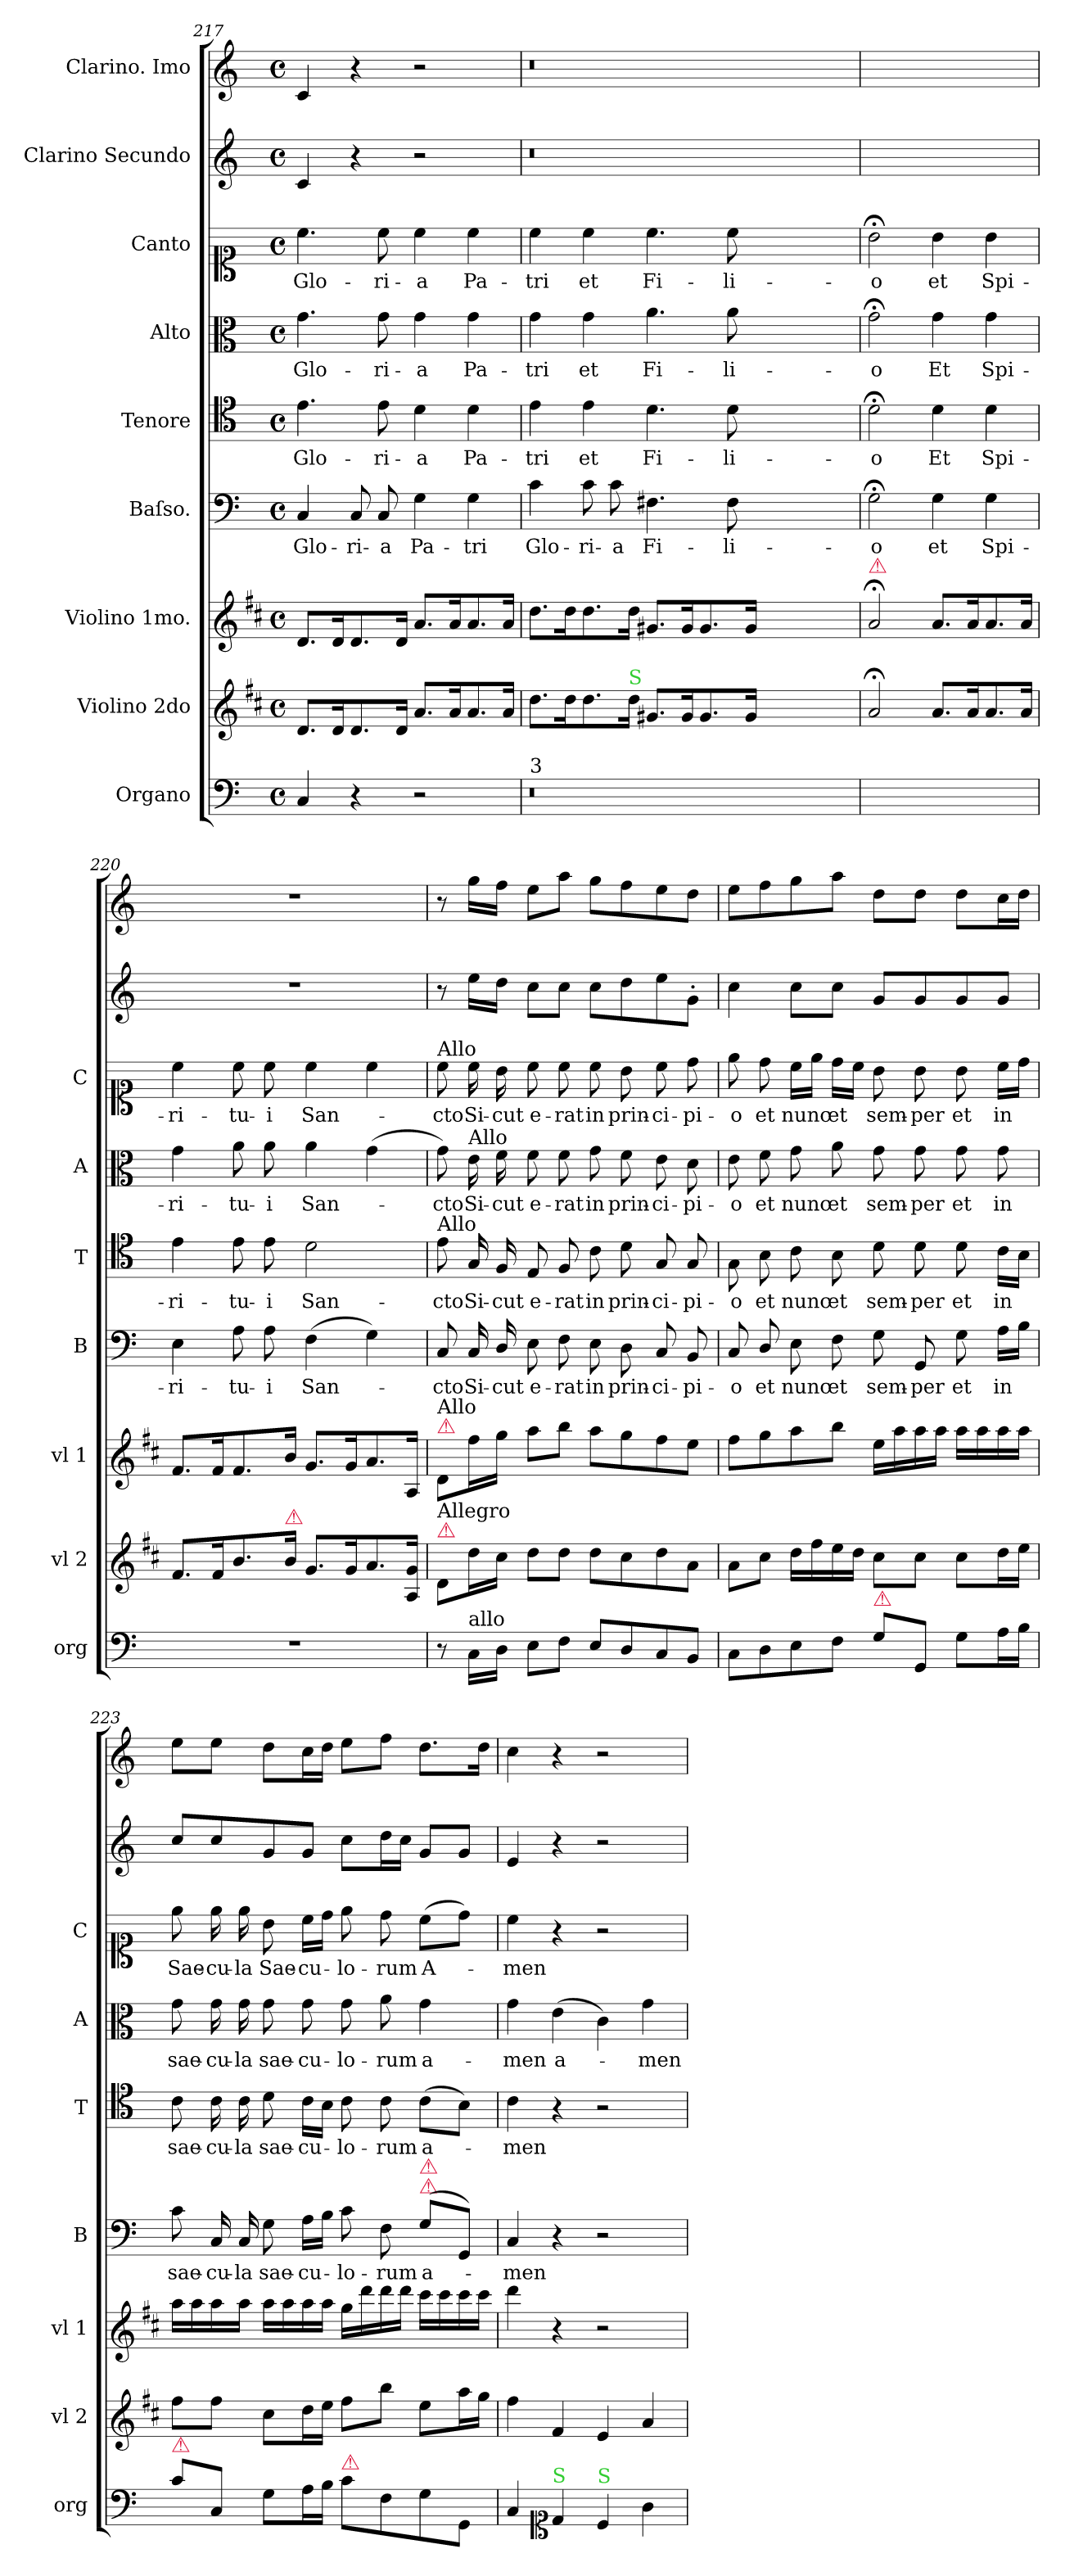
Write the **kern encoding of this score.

**kern	**kern	**kern	**kern	**text	**kern	**text	**kern	**text	**kern	**text	**kern	**kern
*part9	*part8	*part7	*part6	*part6	*part5	*part5	*part4	*part4	*part3	*part3	*part2	*part1
*staff9	*staff8	*staff7	*staff6	*staff6	*staff5	*staff5	*staff4	*staff4	*staff3	*staff3	*staff2	*staff1
*I"Organo	*I"Violino 2do	*I"Violino 1mo.	*I"Baſso.	*	*I"Tenore	*	*I"Alto	*	*I"Canto	*	*I"Clarino Secundo	*I"Clarino. Imo
*I'org	*I'vl 2	*I'vl 1	*I'B	*	*I'T	*	*I'A	*	*I'C	*	*	*
*clefF4	*clefG2	*clefG2	*clefF4	*	*clefC4	*	*clefC3	*	*clefC1	*	*clefG2	*clefG2
*	*ITrd1c2	*ITrd1c2	*	*	*	*	*	*	*	*	*	*
*k[]	*k[]	*k[]	*k[]	*	*k[]	*	*k[]	*	*k[]	*	*k[]	*k[]
*C:	*C:	*C:	*C:	*	*C:	*	*C:	*	*C:	*	*C:	*C:
*M4/4	*M4/4	*M4/4	*M4/4	*	*M4/4	*	*M4/4	*	*M4/4	*	*M4/4	*M4/4
*met(c)	*met(c)	*met(c)	*met(c)	*	*met(c)	*	*met(c)	*	*met(c)	*	*met(c)	*met(c)
=217	=217	=217	=217	=217	=217	=217	=217	=217	=217	=217	=217	=217
4C/	8.c/L	8.c/L	4C/	Glo-	4.e\	Glo-	4.g\	Glo-	4.cc\	Glo-	4c/	4c/
.	16c/K	16c/K	.	.	.	.	.	.	.	.	.	.
4r	8.c/	8.c/	8C/	-ri-	.	.	.	.	.	.	4r	4r
.	.	.	8C/	-a	8e\	-ri-	8g\	-ri-	8cc\	-ri-	.	.
.	16c/Jk	16c/Jk	.	.	.	.	.	.	.	.	.	.
2r	8.g/L	8.g/L	4G\	Pa-	4d\	-a	4g\	-a	4cc\	-a	2r	2r
.	16g/K	16g/K	.	.	.	.	.	.	.	.	.	.
.	8.g/	8.g/	4G\	-tri	4d\	Pa-	4g\	Pa-	4cc\	Pa-	.	.
.	16g/Jk	16g/Jk	.	.	.	.	.	.	.	.	.	.
=218	=218	=218	=218	=218	=218	=218	=218	=218	=218	=218	=218	=218
!LO:TX:a:t=3	!	!	!	!	!	!	!	!	!	!	!	!
0r	8.cc\L	8.cc\L	4c\	Glo-	4e\	-tri	4g\	-tri	4cc\	-tri	0r	0r
.	16cc\K	16cc\K	.	.	.	.	.	.	.	.	.	.
.	8.cc\	8.cc\	8c\	-ri-	4e\	et	4g\	et	4cc\	et	.	.
.	.	.	8c\	-a	.	.	.	.	.	.	.	.
!	!LO:TX:a:color=limegreen:t=S	!	!	!	!	!	!	!	!	!	!	!
.	16cc\Jk	16cc\Jk	.	.	.	.	.	.	.	.	.	.
.	8.f#X/L	8.f#X/L	4.F#X\	Fi-	4.d\	Fi-	4.a\	Fi-	4.cc\	Fi-	.	.
.	16f#/K	16f#/K	.	.	.	.	.	.	.	.	.	.
.	8.f#/	8.f#/	.	.	.	.	.	.	.	.	.	.
.	.	.	8F#\	-li-	8d\	-li-	8a\	-li-	8cc\	-li-	.	.
.	16f#/Jk	16f#/Jk	.	.	.	.	.	.	.	.	.	.
.	1ryy	1ryy	1ryy	.	1ryy	.	1ryy	.	1ryy	.	.	.
=219	=219	=219	=219	=219	=219	=219	=219	=219	=219	=219	=219	=219
!	!	!LO:TX:a:color=crimson:t=⚠	!	!	!	!	!	!	!	!	!	!
1ryy	2g;</	2g;</	2G;<\	-o	2d;<\	-o	2g;<\	-o	2b;<\	-o	1ryy	1ryy
.	8.g/L	8.g/L	4G\	et	4d\	Et	4g\	Et	4b\	et	.	.
.	16g/K	16g/K	.	.	.	.	.	.	.	.	.	.
.	8.g/	8.g/	4G\	Spi-	4d\	Spi-	4g\	Spi-	4b\	Spi-	.	.
.	16g/Jk	16g/Jk	.	.	.	.	.	.	.	.	.	.
=220	=220	=220	=220	=220	=220	=220	=220	=220	=220	=220	=220	=220
1r	8.e/L	8.e/L	4E\	-ri-	4e\	-ri-	4g\	-ri-	4cc\	-ri-	1r	1r
.	16e/K	16e/K	.	.	.	.	.	.	.	.	.	.
.	8.a/	8.e/	8A\	-tu-	8e\	-tu-	8a\	-tu-	8cc\	-tu-	.	.
.	.	.	8A\	-i	8e\	-i	8a\	-i	8cc\	-i	.	.
!	!LO:TX:a:color=crimson:t=⚠	!	!	!	!	!	!	!	!	!	!	!
.	16a/Jk	16a/Jk	.	.	.	.	.	.	.	.	.	.
.	8.f/L	8.f/L	(4F\	San-	2d\	San-	4a\	San-	4cc\	San-	.	.
.	16f/K	16f/K	.	.	.	.	.	.	.	.	.	.
.	8.g/	8.g/	4G\)	.	.	.	(4g\	.	4cc\	.	.	.
.	16G/ 16f/Jk	16G/Jk	.	.	.	.	.	.	.	.	.	.
=221	=221	=221	=221	=221	=221	=221	=221	=221	=221	=221	=221	=221
!	!	!	!	!	!	!	!	!	!LO:TX:a:t=Allo	!	!	!
!	!	!	!	!	!LO:TX:a:t=Allo	!	!	!	!	!	!	!
!	!	!LO:TX:a:color=crimson:t=⚠	!	!	!	!	!	!	!	!	!	!
!	!	!LO:TX:a:t=Allo	!	!	!	!	!	!	!	!	!	!
!	!LO:TX:a:color=crimson:t=⚠	!	!	!	!	!	!	!	!	!	!	!
!	!LO:TX:a:t=Allegro	!	!	!	!	!	!	!	!	!	!	!
8r	8c/L	8c/L	8C/	-cto	8e\	-cto	8g\)	-cto	8cc\	-cto	8r	8r
!	!	!	!	!	!	!	!LO:TX:a:t=Allo	!	!	!	!	!
!LO:TX:a:t=allo	!	!	!	!	!	!	!	!	!	!	!	!
16C\LL	16cc\L	16ee\L	16C/	Si-	16G/	Si-	16e\	Si-	16cc\	Si-	16ee\LL	16gg\LL
16D\JJ	16b\JJ	16ff\JJ	16D/	-cut	16F/	-cut	16f\	-cut	16b\	-cut	16dd\JJ	16ff\JJ
8E\L	8cc\L	8gg\L	8E\	e-	8E/	e-	8f\	e-	8cc\	e-	8cc\L	8ee\L
8F\J	8cc\J	8aa\J	8F\	-rat	8F/	-rat	8f\	-rat	8cc\	-rat	8cc\J	8aa\J
8E/L	8cc\L	8gg\L	8E\	in	8c\	in	8g\	in	8cc\	in	8cc\L	8gg\L
8D/	8b\	8ff\	8D\	prin-	8d\	prin-	8f\	prin-	8b\	prin-	8dd\	8ff\
8C/	8cc\	8ee\	8C/	-ci-	8G/	-ci-	8e\	-ci-	8cc\	-ci-	8ee\	8ee\
8BB/J	8g\J	8dd\J	8BB/	-pi-	8G/	-pi-	8d\	-pi-	8dd\	-pi-	8g'\J	8dd\J
=222	=222	=222	=222	=222	=222	=222	=222	=222	=222	=222	=222	=222
8C\L	8g\L	8ee\L	8C/	-o	8G\	-o	8e\	-o	8ee\	-o	4cc\	8ee\L
8D\	8b\J	8ff\	8D/	et	8B\	et	8f\	et	8dd\	et	.	8ff\
8E\	16cc\LL	8gg\	8E\	nunc	8c\	nunc	8g\	nunc	16cc\LL	nunc	8cc\L	8gg\
.	16ee\	.	.	.	.	.	.	.	16ee\JJ	.	.	.
8F\J	16dd\	8aa\J	8F\	et	8B\	et	8a\	et	16dd\LL	et	8cc\J	8aa\J
.	16cc\JJ	.	.	.	.	.	.	.	16cc\JJ	.	.	.
!LO:TX:a:color=crimson:t=⚠	!	!	!	!	!	!	!	!	!	!	!	!
8G\L	8b\L	16dd\LL	8G\	sem-	8d\	sem-	8g\	sem-	8b\	sem-	8g/L	8dd\L
.	.	16gg\	.	.	.	.	.	.	.	.	.	.
8GG/J	8b\J	16gg\	8GG/	-per	8d\	-per	8g\	-per	8b\	-per	8g/	8dd\J
.	.	16gg\JJ	.	.	.	.	.	.	.	.	.	.
8G\L	8b\L	16gg\LL	8G\	et	8d\	et	8g\	et	8b\	et	8g/	8dd\L
.	.	16gg\	.	.	.	.	.	.	.	.	.	.
16A\L	16cc\L	16gg\	16A\LL	in	16c\LL	in	8g\	in	16cc\LL	in	8g/J	16cc\L
16B\JJ	16dd\JJ	16gg\JJ	16B\JJ	.	16B\JJ	.	.	.	16dd\JJ	.	.	16dd\JJ
=223	=223	=223	=223	=223	=223	=223	=223	=223	=223	=223	=223	=223
!LO:TX:a:color=crimson:t=⚠	!	!	!	!	!	!	!	!	!	!	!	!
8c\L	8ee\L	16gg\LL	8c\	sae-	8c\	sae-	8g\	sae-	8ee\	Sae-	8cc/L	8ee\L
.	.	16gg\	.	.	.	.	.	.	.	.	.	.
8C/J	8ee\J	16gg\	16C/	-cu-	16c\	-cu-	16g\	-cu-	16ee\	-cu-	8cc/	8ee\J
.	.	16gg\JJ	16C/	-la	16c\	-la	16g\	-la	16ee\	-la	.	.
8G\L	8b\L	16gg\LL	8G\	sae-	8d\	sae-	8g\	sae-	8b\	Sae-	8g/	8dd\L
.	.	16gg\	.	.	.	.	.	.	.	.	.	.
16A\L	16cc\L	16gg\	16A\LL	-cu-	16c\LL	-cu-	8g\	-cu-	16cc\LL	-cu-	8g/J	16cc\L
16B\JJ	16dd\JJ	16gg\JJ	16B\JJ	.	16B\JJ	.	.	.	16dd\JJ	.	.	16dd\JJ
!LO:TX:a:color=crimson:t=⚠	!	!	!	!	!	!	!	!	!	!	!	!
8c\L	8ee\L	16ff\LL	8c\	-lo-	8c\	-lo-	8g\	-lo-	8ee\	-lo-	8cc\L	8ee\L
.	.	16ccc\	.	.	.	.	.	.	.	.	.	.
8F\	8aa\J	16ccc\	8F\	-rum	8c\	-rum	8a\	-rum	8dd\	-rum	16dd\L	8ff\J
.	.	16ccc\JJ	.	.	.	.	.	.	.	.	16cc\JJ	.
!	!	!	!LO:TX:a:color=crimson:t=⚠	!	!	!	!	!	!	!	!	!
!	!	!	!LO:TX:a:color=crimson:t=⚠	!	!	!	!	!	!	!	!	!
8G\	8dd\L	16bb\LL	(8G\L	a-	(8c\L	a-	4g\	a-	(8cc\L	A-	8g/L	8.dd\L
.	.	16bb\	.	.	.	.	.	.	.	.	.	.
8GG/J	16gg\L	16bb\	8GG/J)	.	8B\J)	.	.	.	8dd\J)	.	8g/J	.
.	16ff\JJ	16bb\JJ	.	.	.	.	.	.	.	.	.	16dd\Jk
=224	=224	=224	=224	=224	=224	=224	=224	=224	=224	=224	=224	=224
4C/	4ee\	4ccc\	4C/	-men	4c\	-men	4g\	-men	4cc\	-men	4e/	4cc\
*clefC1	*	*	*	*	*	*	*	*	*	*	*	*
!LO:TX:a:color=limegreen:t=S	!	!	!	!	!	!	!	!	!	!	!	!
4d/	4e/	4r	4r	.	4r	.	(4e\	a-	4r	.	4r	4r
!LO:TX:a:color=limegreen:t=S	!	!	!	!	!	!	!	!	!	!	!	!
4c/	4d/	2r	2r	.	2r	.	4c\)	.	2r	.	2r	2r
4g\	4g/	.	.	.	.	.	4g\	-men	.	.	.	.
=	=	=	=	=	=	=	=	=	=	=	=	=
*-	*-	*-	*-	*-	*-	*-	*-	*-	*-	*-	*-	*-
